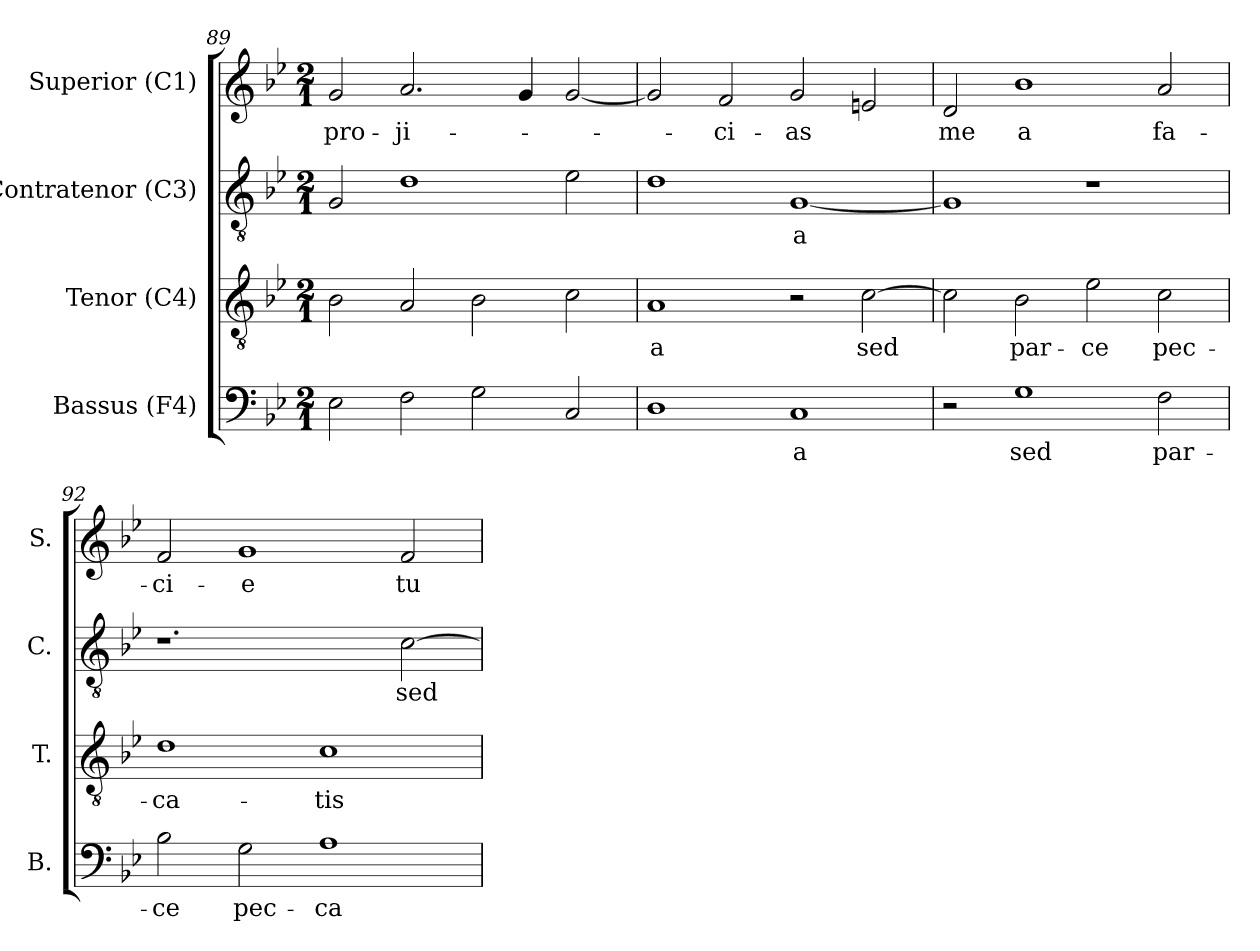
**kern	**text	**kern	**text	**kern	**text	**kern	**text
*part4	*part4	*part3	*part3	*part2	*part2	*part1	*part1
*staff4	*staff4	*staff3	*staff3	*staff2	*staff2	*staff1	*staff1
*I"Bassus (F4)	*	*I"Tenor (C4)	*	*I"Contratenor (C3)	*	*I"Superior (C1)	*
*I'B.	*	*I'T.	*	*I'C.	*	*I'S.	*
*clefF4	*	*clefGv2	*	*clefGv2	*	*clefG2	*
*	*	*ITrd7c12	*	*ITrd7c12	*	*	*
*k[b-e-]	*	*k[b-e-]	*	*k[b-e-]	*	*k[b-e-]	*
*B-:	*	*B-:	*	*B-:	*	*B-:	*
*M2/1	*	*M2/1	*	*M2/1	*	*M2/1	*
=89	=89	=89	=89	=89	=89	=89	=89
!	!	!	!	!	!	!	!LO:LY:b:color=#000000
2E-i\	.	2BB-i\	.	2GGi/	.	2gi/	pro-
!	!	!	!	!	!	!	!LO:LY:b:color=#000000
2Fi\	.	2AAi/	.	1Di	.	2.ai/	-ji-
2Gi\	.	2BB-i\	.	.	.	.	.
.	.	.	.	.	.	4gi/	.
2Ci/	.	2Ci\	.	2E-i\	.	[2gi/	.
=90	=90	=90	=90	=90	=90	=90	=90
!	!	!	!LO:LY:b:color=#000000	!	!	!	!
1Di	.	1AAi	-a	1Di	.	2gi/]	.
!	!	!	!	!	!	!	!LO:LY:b:color=#000000
.	.	.	.	.	.	2fi/	-ci-
!	!LO:LY:b:color=#000000	!	!	!	!	!	!
!	!	!	!	!	!LO:LY:b:color=#000000	!	!
!	!	!	!	!	!	!	!LO:LY:b:color=#000000
1Ci	-a	2r	.	[1GGi	-a	2gi/	-as
!	!	!	!LO:LY:b:color=#000000	!	!	!	!
.	.	[2Ci\	sed	.	.	2eni/	.
!!LO:LB:g=z
=91	=91	=91	=91	=91	=91	=91	=91
!	!	!	!	!	!	!	!LO:LY:b:color=#000000
2r	.	2Ci\]	.	1GGi]	.	2di/	me
!	!LO:LY:b:color=#000000	!	!	!	!	!	!
!	!	!	!LO:LY:b:color=#000000	!	!	!	!
!	!	!	!	!	!	!	!LO:LY:b:color=#000000
1Gi	sed	2BB-i\	par-	.	.	1b-i	a
!	!	!	!LO:LY:b:color=#000000	!	!	!	!
.	.	2E-i\	-ce	1r	.	.	.
!	!LO:LY:b:color=#000000	!	!	!	!	!	!
!	!	!	!LO:LY:b:color=#000000	!	!	!	!
!	!	!	!	!	!	!	!LO:LY:b:color=#000000
2Fi\	par-	2Ci\	pec-	.	.	2ai/	fa-
=92	=92	=92	=92	=92	=92	=92	=92
!	!LO:LY:b:color=#000000	!	!	!	!	!	!
!	!	!	!LO:LY:b:color=#000000	!	!	!	!
!	!	!	!	!	!	!	!LO:LY:b:color=#000000
2B-i\	-ce	1Di	-ca-	1.r	.	2fi/	-ci-
!	!LO:LY:b:color=#000000	!	!	!	!	!	!
!	!	!	!	!	!	!	!LO:LY:b:color=#000000
2Gi\	pec-	.	.	.	.	1gi	-e
!	!LO:LY:b:color=#000000	!	!	!	!	!	!
!	!	!	!LO:LY:b:color=#000000	!	!	!	!
1Ai	-ca-	1Ci	-tis	.	.	.	.
!	!	!	!	!	!LO:LY:b:color=#000000	!	!
!	!	!	!	!	!	!	!LO:LY:b:color=#000000
.	.	.	.	[2Ci\	sed	2fi/	tu-
=	=	=	=	=	=	=	=
*-	*-	*-	*-	*-	*-	*-	*-
